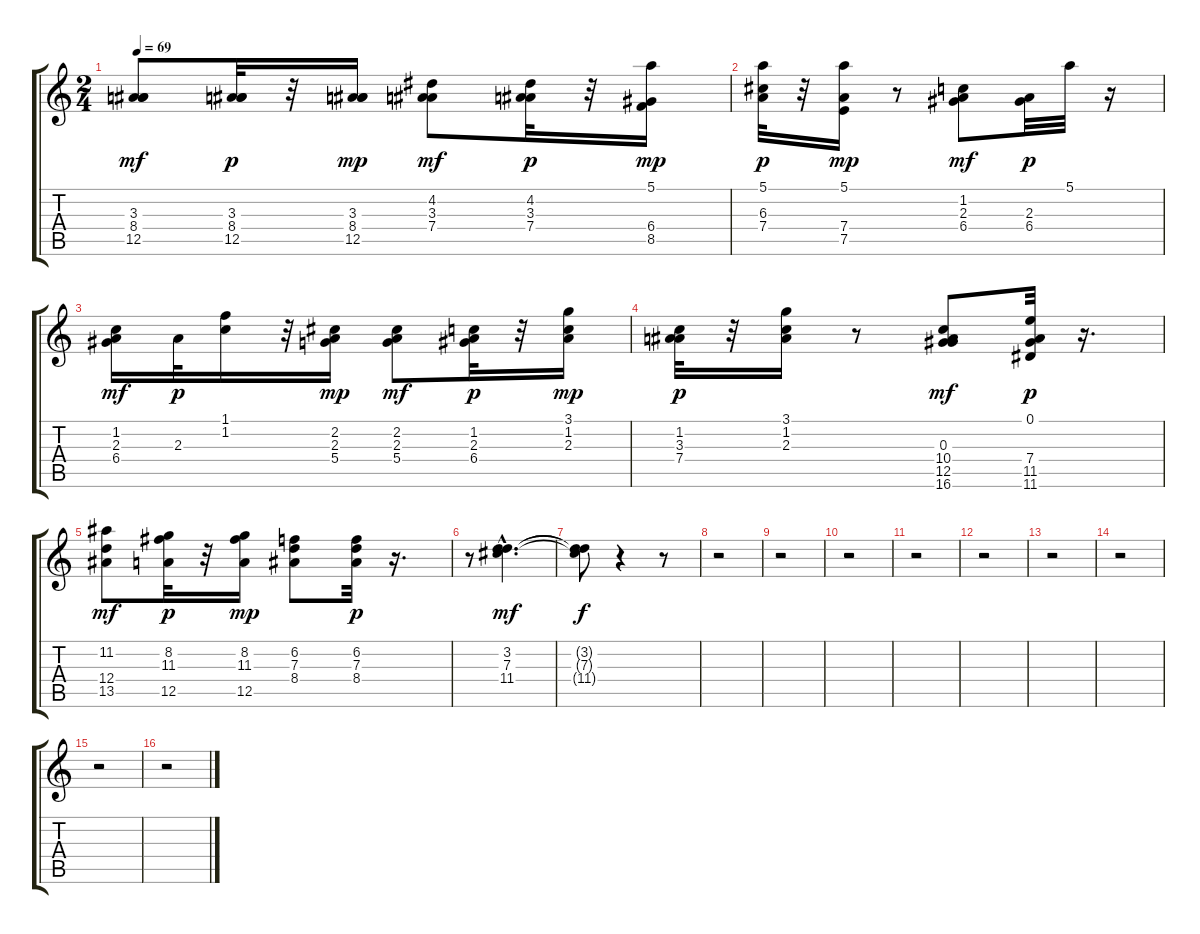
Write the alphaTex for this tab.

\track "" {instrument electricguitarjazz}
\staff {score tabs}
\tuning (E4 B3 G3 D3 A2 E2) {hide}
\ts (2 4)
\tempo 69
\clef g2
\ks c
(3.3 8.4 12.5).8{dy mf} (3.3 8.4 12.5).32{dy p} r.32 (3.3 8.4 12.5).16{dy mp} (4.2 3.3 7.4).8{dy mf} (4.2 3.3 7.4).32{dy p} r.32 (5.1 6.4 8.5).16{dy mp} |
(5.1 6.3 7.4).32{dy p} r.32 (5.1 7.4 7.5).16{dy mp} r.8 (1.2 2.3 6.4).8{dy mf} (2.3 6.4).32{dy p} 5.1.32 r.16 |
(1.2 2.3 6.4).16{dy mf} 2.3.32{dy p} (1.1 1.2).16 r.32 (2.2 2.3 5.4).16{dy mp} (2.2 2.3 5.4).8{dy mf} (1.2 2.3 6.4).32{dy p} r.32 (3.1 1.2 2.3).16{dy mp} |
(1.2 3.3 7.4).32{dy p} r.32 (3.1 1.2 2.3).16 r.8 (0.3 10.4 12.5 16.6).8{dy mf} (0.1 7.4 11.5 11.6).32{dy p} r.16{d} |
(11.2 12.4 13.5).8{dy mf} (8.2 11.3 12.5).32{dy p} r.32 (8.2 11.3 12.5).16{dy mp} (6.2 7.3 8.4).8 (6.2 7.3 8.4).32{dy p} r.16{d} |
r.8 (3.2{hac} 7.3{hac} 11.4{hac}).4{d dy mf} |
(3.2{t} 7.3{t} 11.4{t}).8{dy f} r.4 r.8 |
r.2 |
r.2 |
r.2 |
r.2 |
r.2 |
r.2 |
r.2 |
r.2 |
r.2
